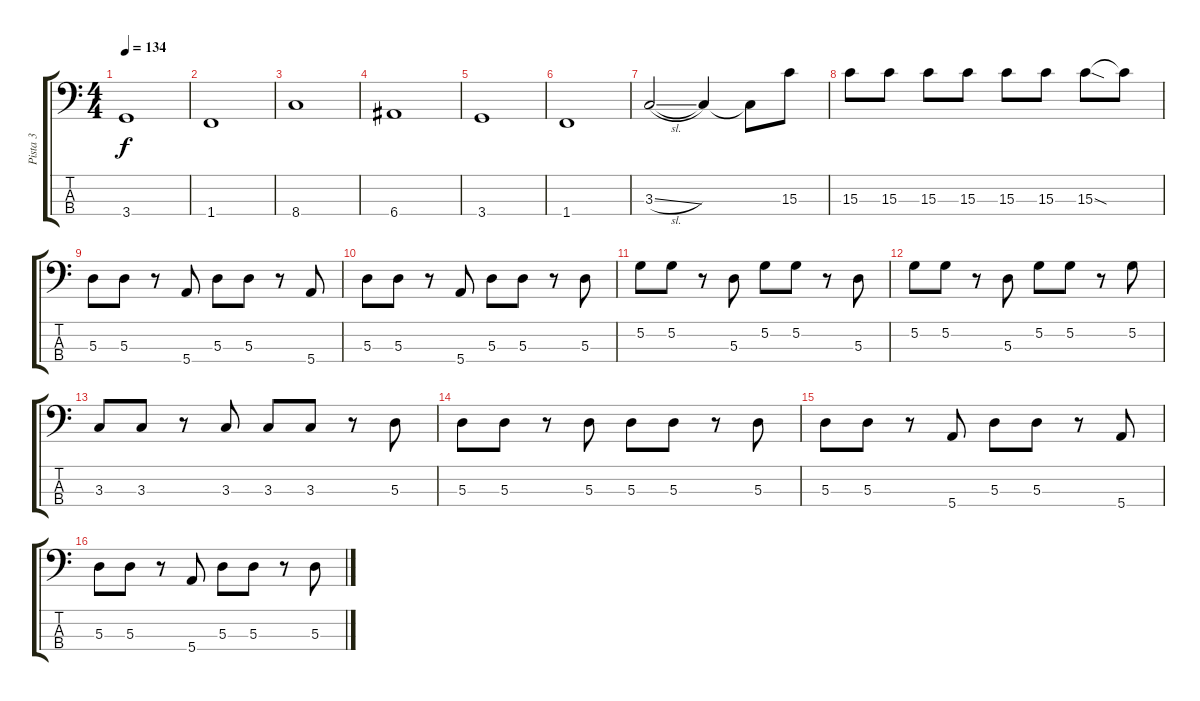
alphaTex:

\track ("Pista 3" "Pista 3") {instrument electricbasspick}
\staff {score tabs}
\tuning (G2 D2 A1 E1) {hide}
\ts (4 4)
\tempo 134
\clef f4
\ks c
3.4.1{dy f} |
1.4.1 |
8.4.1 |
6.4.1 |
3.4.1 |
1.4.1 |
3.3{sl}.2 3.3{t}.4 3.3{t}.8 15.3.8 |
15.3.8 15.3.8 15.3.8 15.3.8 15.3.8 15.3.8 15.3{sod}.8 15.3{t}.8 |
5.3.8 5.3.8 r.8 5.4.8 5.3.8 5.3.8 r.8 5.4.8 |
5.3.8 5.3.8 r.8 5.4.8 5.3.8 5.3.8 r.8 5.3.8 |
5.2.8 5.2.8 r.8 5.3.8 5.2.8 5.2.8 r.8 5.3.8 |
5.2.8 5.2.8 r.8 5.3.8 5.2.8 5.2.8 r.8 5.2.8 |
3.3.8 3.3.8 r.8 3.3.8 3.3.8 3.3.8 r.8 5.3.8 |
5.3.8 5.3.8 r.8 5.3.8 5.3.8 5.3.8 r.8 5.3.8 |
5.3.8 5.3.8 r.8 5.4.8 5.3.8 5.3.8 r.8 5.4.8 |
5.3.8 5.3.8 r.8 5.4.8 5.3.8 5.3.8 r.8 5.3.8
